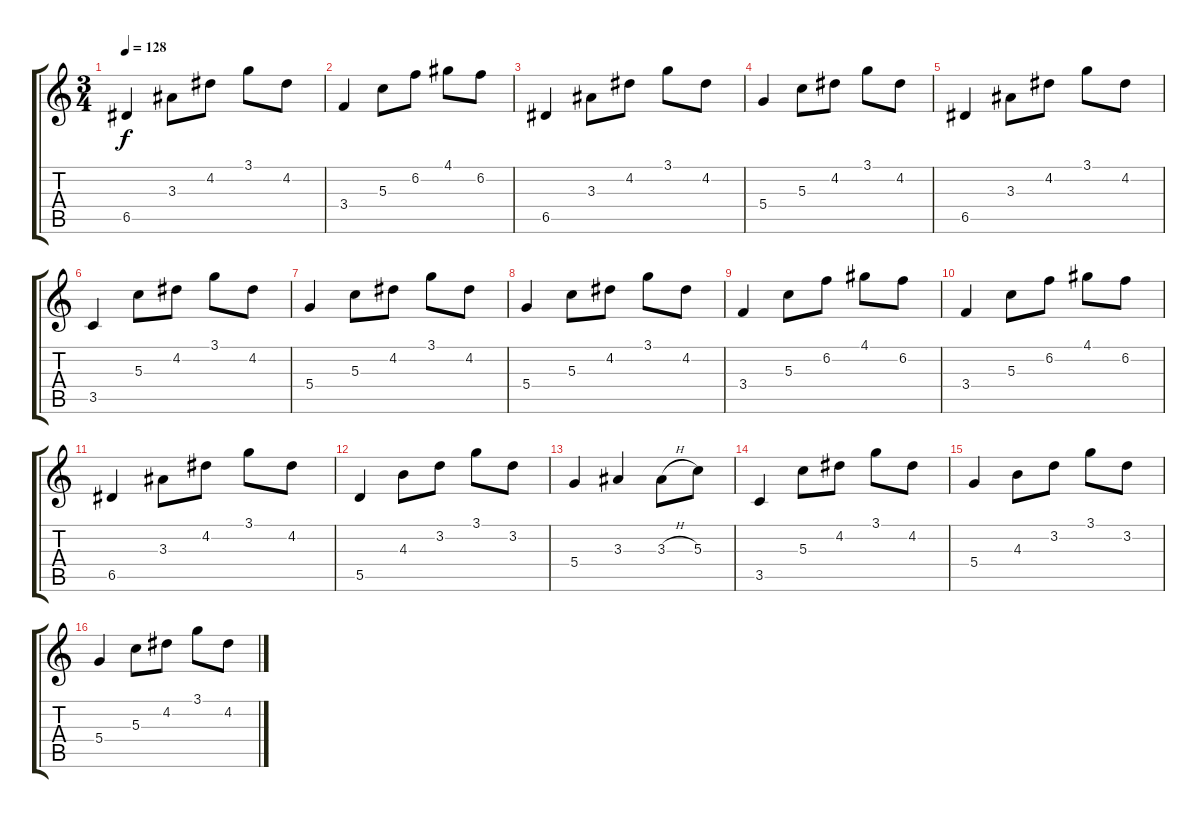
\track "" {instrument acousticguitarsteel}
\staff {score tabs}
\tuning (E4 B3 G3 D3 A2 E2) {hide}
\ts (3 4)
\tempo 128
\clef g2
\ks c
6.5.4{dy f} 3.3.8 4.2.8 3.1.8 4.2.8 |
3.4.4 5.3.8 6.2.8 4.1.8 6.2.8 |
6.5.4 3.3.8 4.2.8 3.1.8 4.2.8 |
5.4.4 5.3.8 4.2.8 3.1.8 4.2.8 |
6.5.4 3.3.8 4.2.8 3.1.8 4.2.8 |
3.5.4 5.3.8 4.2.8 3.1.8 4.2.8 |
5.4.4 5.3.8 4.2.8 3.1.8 4.2.8 |
5.4.4 5.3.8 4.2.8 3.1.8 4.2.8 |
3.4.4 5.3.8 6.2.8 4.1.8 6.2.8 |
3.4.4 5.3.8 6.2.8 4.1.8 6.2.8 |
6.5.4 3.3.8 4.2.8 3.1.8 4.2.8 |
5.5.4 4.3.8 3.2.8 3.1.8 3.2.8 |
5.4.4 3.3.4 3.3{h}.8 5.3.8 |
3.5.4 5.3.8 4.2.8 3.1.8 4.2.8 |
5.4.4 4.3.8 3.2.8 3.1.8 3.2.8 |
5.4.4 5.3.8 4.2.8 3.1.8 4.2.8
